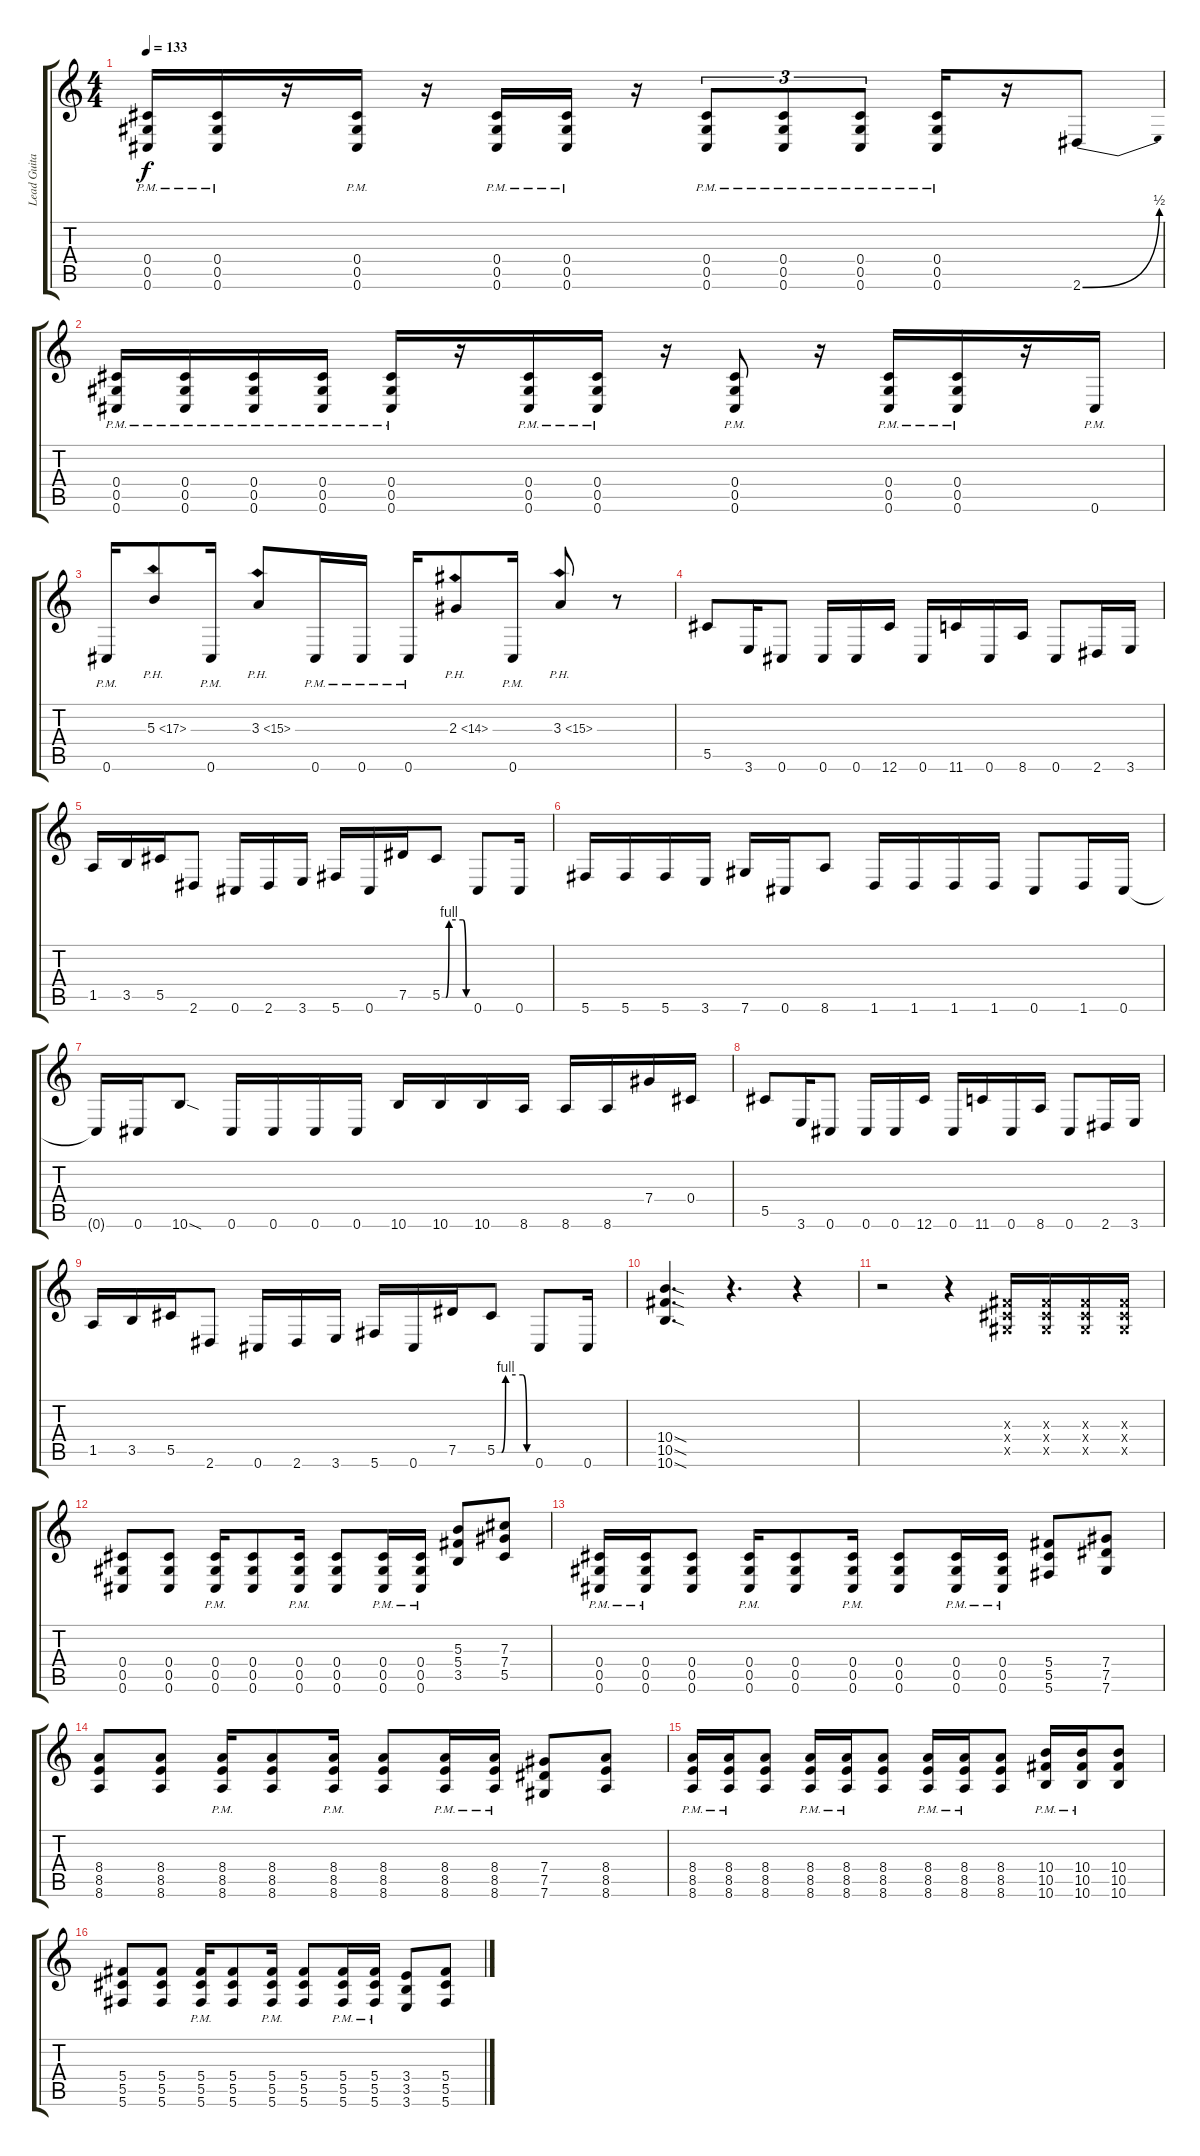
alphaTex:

\track ("Lead Guitar" "Lead Guita") {instrument distortionguitar}
\staff {score tabs}
\tuning (Eb4 Bb3 Gb3 Db3 Ab2 Db2) {hide}
\ts (4 4)
\tempo 133
\clef g2
\ks c
(0.4{pm} 0.5{pm} 0.6{pm}).16{dy f} (0.4{pm} 0.5{pm} 0.6{pm}).16 r.16 (0.4{pm} 0.5{pm} 0.6{pm}).16 r.16 (0.4{pm} 0.5{pm} 0.6{pm}).16 (0.4{pm} 0.5{pm} 0.6{pm}).16 r.16 (0.4{pm} 0.5{pm} 0.6{pm}).8{tu (3 2)} (0.4{pm} 0.5{pm} 0.6{pm}).8{tu (3 2)} (0.4{pm} 0.5{pm} 0.6{pm}).8{tu (3 2)} (0.4{pm} 0.5{pm} 0.6{pm}).16 r.16 2.6{be (bend 0 0 60 2)}.8 |
(0.4{pm} 0.5{pm} 0.6{pm}).16 (0.4{pm} 0.5{pm} 0.6{pm}).16 (0.4{pm} 0.5{pm} 0.6{pm}).16 (0.4{pm} 0.5{pm} 0.6{pm}).16 (0.4{pm} 0.5{pm} 0.6{pm}).16 r.16 (0.4{pm} 0.5{pm} 0.6{pm}).16 (0.4{pm} 0.5{pm} 0.6{pm}).16 r.16 (0.4{pm} 0.5{pm} 0.6{pm}).8 r.16 (0.4{pm} 0.5{pm} 0.6{pm}).16 (0.4{pm} 0.5{pm} 0.6{pm}).16 r.16 0.6{pm}.16 |
0.6{pm}.16 5.3{ph 12}.8 0.6{pm}.16 3.3{ph 12}.8 0.6{pm}.16 0.6{pm}.16 0.6{pm}.16 2.3{ph 12}.8 0.6{pm}.16 3.3{ph 12}.8 r.8 |
5.5.8 3.6.16 0.6.8 0.6.16 0.6.16 12.6.16 0.6.16 11.6.16 0.6.16 8.6.16 0.6.8 2.6.16 3.6.16 |
1.5.16 3.5.16 5.5.16 2.6.8 0.6.16 2.6.16 3.6.16 5.6.16 0.6.16 7.5.16 5.5{be (custom 0 0 8 0 15 4 45 4 52 0 60 0)}.8 0.6.8 0.6.16 |
5.6.16 5.6.16 5.6.16 3.6.16 7.6.16 0.6.16 8.6.8 1.6.16 1.6.16 1.6.16 1.6.16 0.6.8 1.6.16 0.6.16 |
0.6{t}.16 0.6.16 10.6{sod}.8 0.6.16 0.6.16 0.6.16 0.6.16 10.6.16 10.6.16 10.6.16 8.6.16 8.6.16 8.6.16 7.4.16 0.4.16 |
5.5.8 3.6.16 0.6.8 0.6.16 0.6.16 12.6.16 0.6.16 11.6.16 0.6.16 8.6.16 0.6.8 2.6.16 3.6.16 |
1.5.16 3.5.16 5.5.16 2.6.8 0.6.16 2.6.16 3.6.16 5.6.16 0.6.16 7.5.16 5.5{be (custom 0 0 8 0 15 4 45 4 52 0 60 0)}.8 0.6.8 0.6.16 |
(10.4{sod} 10.5{sod} 10.6{sod}).4{d} r.4{d} r.4 |
r.2 r.4 (0.3{x} 0.4{x} 0.5{x}).16 (0.3{x} 0.4{x} 0.5{x}).16 (0.3{x} 0.4{x} 0.5{x}).16 (0.3{x} 0.4{x} 0.5{x}).16 |
(0.4 0.5 0.6).8 (0.4 0.5 0.6).8 (0.4{pm} 0.5{pm} 0.6{pm}).16 (0.4 0.5 0.6).8 (0.4{pm} 0.5{pm} 0.6{pm}).16 (0.4 0.5 0.6).8 (0.4{pm} 0.5{pm} 0.6{pm}).16 (0.4{pm} 0.5{pm} 0.6{pm}).16 (5.3 5.4 3.5).8 (7.3 7.4 5.5).8 |
(0.4{pm} 0.5{pm} 0.6{pm}).16 (0.4{pm} 0.5{pm} 0.6{pm}).16 (0.4 0.5 0.6).8 (0.4{pm} 0.5{pm} 0.6{pm}).16 (0.4 0.5 0.6).8 (0.4{pm} 0.5{pm} 0.6{pm}).16 (0.4 0.5 0.6).8 (0.4{pm} 0.5{pm} 0.6{pm}).16 (0.4{pm} 0.5{pm} 0.6{pm}).16 (5.4 5.5 5.6).8 (7.4 7.5 7.6).8 |
(8.4 8.5 8.6).8 (8.4 8.5 8.6).8 (8.4{pm} 8.5{pm} 8.6{pm}).16 (8.4 8.5 8.6).8 (8.4{pm} 8.5{pm} 8.6{pm}).16 (8.4 8.5 8.6).8 (8.4{pm} 8.5{pm} 8.6{pm}).16 (8.4{pm} 8.5{pm} 8.6{pm}).16 (7.4 7.5 7.6).8 (8.4 8.5 8.6).8 |
(8.4{pm} 8.5{pm} 8.6{pm}).16 (8.4{pm} 8.5{pm} 8.6{pm}).16 (8.4 8.5 8.6).8 (8.4{pm} 8.5{pm} 8.6{pm}).16 (8.4{pm} 8.5{pm} 8.6{pm}).16 (8.4 8.5 8.6).8 (8.4{pm} 8.5{pm} 8.6{pm}).16 (8.4{pm} 8.5{pm} 8.6{pm}).16 (8.4 8.5 8.6).8 (10.4{pm} 10.5{pm} 10.6{pm}).16 (10.4{pm} 10.5{pm} 10.6{pm}).16 (10.4 10.5 10.6).8 |
(5.4 5.5 5.6).8 (5.4 5.5 5.6).8 (5.4{pm} 5.5{pm} 5.6{pm}).16 (5.4 5.5 5.6).8 (5.4{pm} 5.5{pm} 5.6{pm}).16 (5.4 5.5 5.6).8 (5.4{pm} 5.5{pm} 5.6{pm}).16 (5.4{pm} 5.5{pm} 5.6{pm}).16 (3.4 3.5 3.6).8 (5.4 5.5 5.6).8
